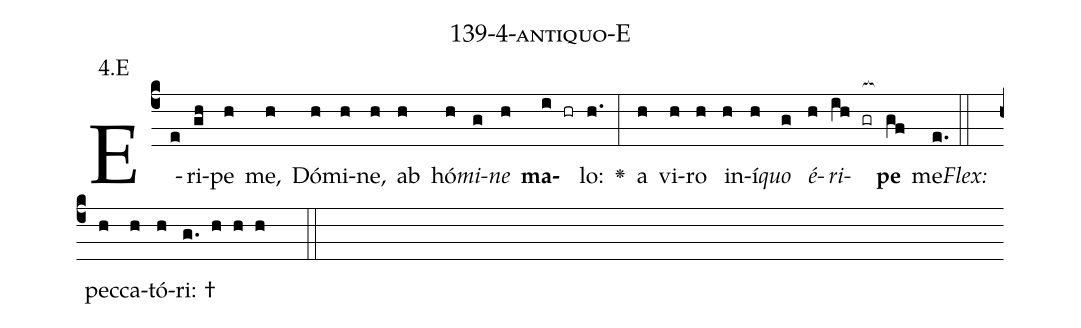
name: 139-4-antiquo-E;
annotation: 4.E;
%%
(c4)E(e)ri(gh)pe(h) me,(h) Dó(h)mi(h)ne,(h) ab(h) hó(h)<i>mi</i>(g)<i>ne</i>(h) <b>ma</b>(i hr)lo:(h.) <v>\greheightstar</v>(:) a(h) vi(h)ro(h) in(h)í(h)<i>quo</i>(g) <i>é</i>(h)<i>ri</i>(ih gr[ocb:1{])<b>pe</b>(gf[ocb:0}]) me.(e.) (::)
<i>Flex:</i>()  pec(h)ca(h)tó(h)ri: †(g. h h h  ::)

%E(h) u(g) o(h) u(ih) a(gf) e.(e.) (::)
